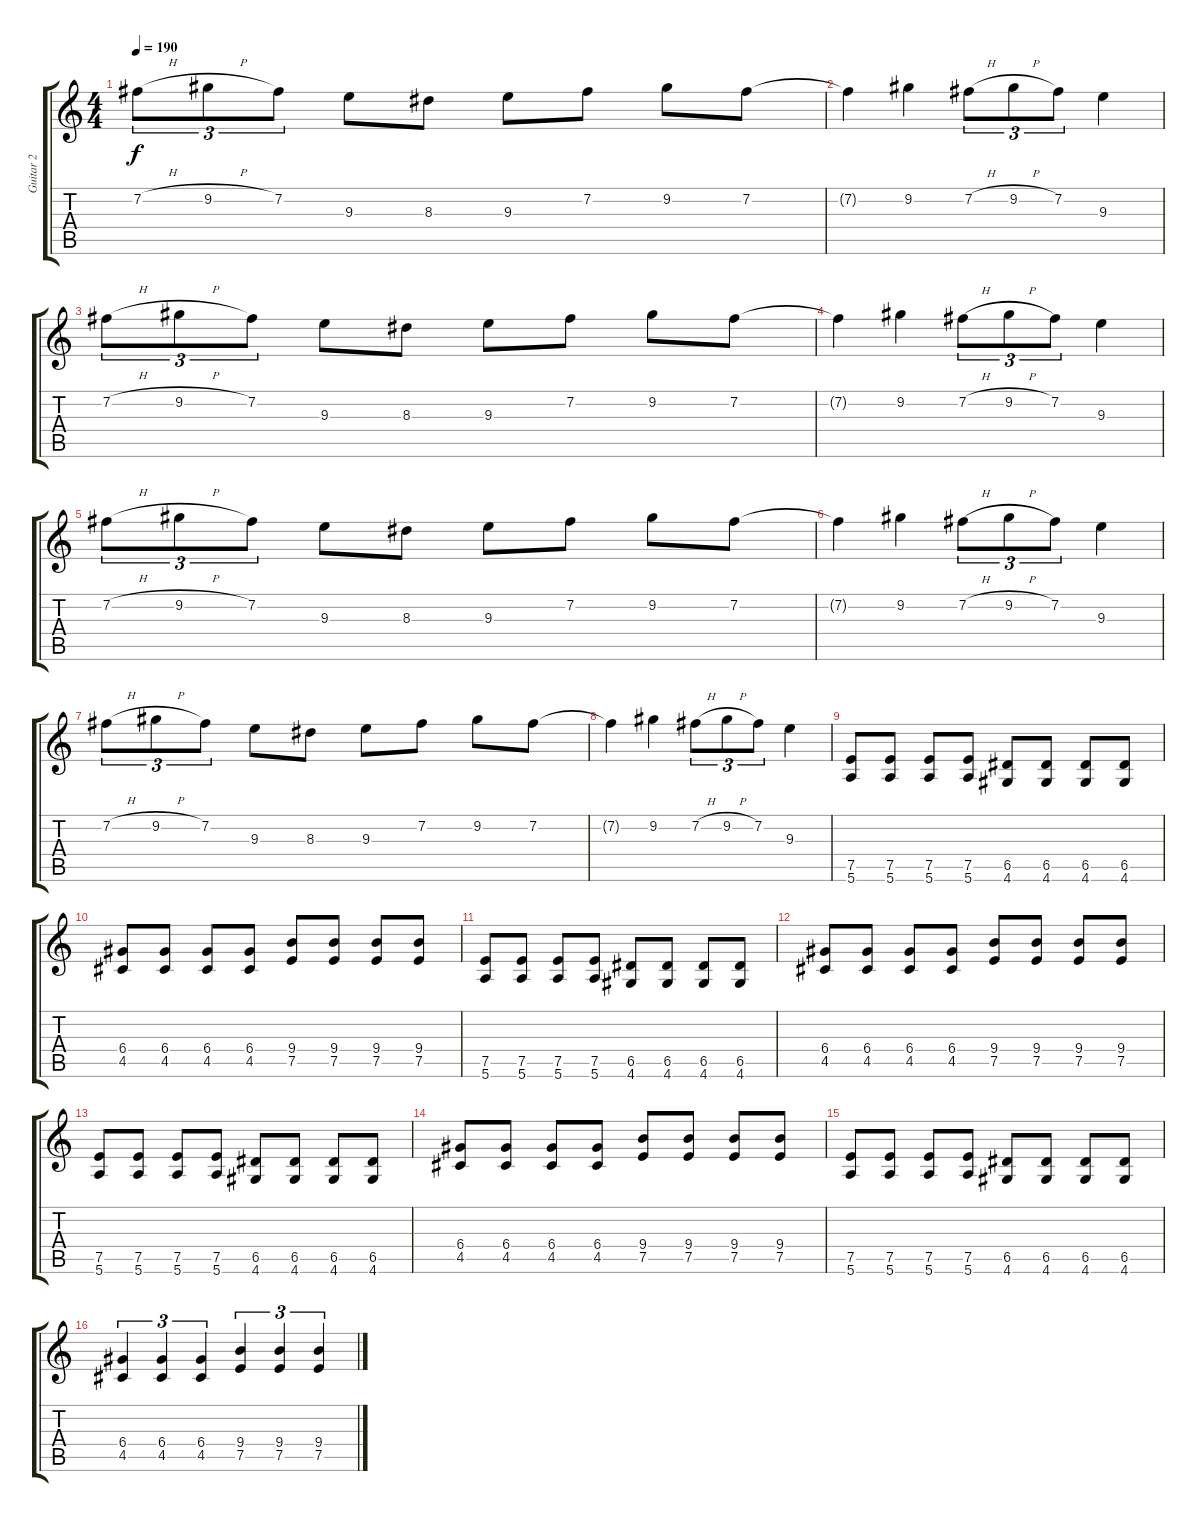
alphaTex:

\track ("Guitar 2" "Guitar 2") {instrument distortionguitar}
\staff {score tabs}
\tuning (E4 B3 G3 D3 A2 E2) {hide}
\ts (4 4)
\tempo 190
\clef g2
\ks c
7.2{h}.8{tu (3 2) dy f} 9.2{h}.8{tu (3 2)} 7.2.8{tu (3 2)} 9.3.8 8.3.8 9.3.8 7.2.8 9.2.8 7.2.8 |
7.2{t}.4 9.2.4 7.2{h}.8{tu (3 2)} 9.2{h}.8{tu (3 2)} 7.2.8{tu (3 2)} 9.3.4 |
7.2{h}.8{tu (3 2)} 9.2{h}.8{tu (3 2)} 7.2.8{tu (3 2)} 9.3.8 8.3.8 9.3.8 7.2.8 9.2.8 7.2.8 |
7.2{t}.4 9.2.4 7.2{h}.8{tu (3 2)} 9.2{h}.8{tu (3 2)} 7.2.8{tu (3 2)} 9.3.4 |
7.2{h}.8{tu (3 2)} 9.2{h}.8{tu (3 2)} 7.2.8{tu (3 2)} 9.3.8 8.3.8 9.3.8 7.2.8 9.2.8 7.2.8 |
7.2{t}.4 9.2.4 7.2{h}.8{tu (3 2)} 9.2{h}.8{tu (3 2)} 7.2.8{tu (3 2)} 9.3.4 |
7.2{h}.8{tu (3 2)} 9.2{h}.8{tu (3 2)} 7.2.8{tu (3 2)} 9.3.8 8.3.8 9.3.8 7.2.8 9.2.8 7.2.8 |
7.2{t}.4 9.2.4 7.2{h}.8{tu (3 2)} 9.2{h}.8{tu (3 2)} 7.2.8{tu (3 2)} 9.3.4 |
(7.5 5.6).8 (7.5 5.6).8 (7.5 5.6).8 (7.5 5.6).8 (6.5 4.6).8 (6.5 4.6).8 (6.5 4.6).8 (6.5 4.6).8 |
(6.4 4.5).8 (6.4 4.5).8 (6.4 4.5).8 (6.4 4.5).8 (9.4 7.5).8 (9.4 7.5).8 (9.4 7.5).8 (9.4 7.5).8 |
(7.5 5.6).8 (7.5 5.6).8 (7.5 5.6).8 (7.5 5.6).8 (6.5 4.6).8 (6.5 4.6).8 (6.5 4.6).8 (6.5 4.6).8 |
(6.4 4.5).8 (6.4 4.5).8 (6.4 4.5).8 (6.4 4.5).8 (9.4 7.5).8 (9.4 7.5).8 (9.4 7.5).8 (9.4 7.5).8 |
(7.5 5.6).8 (7.5 5.6).8 (7.5 5.6).8 (7.5 5.6).8 (6.5 4.6).8 (6.5 4.6).8 (6.5 4.6).8 (6.5 4.6).8 |
(6.4 4.5).8 (6.4 4.5).8 (6.4 4.5).8 (6.4 4.5).8 (9.4 7.5).8 (9.4 7.5).8 (9.4 7.5).8 (9.4 7.5).8 |
(7.5 5.6).8 (7.5 5.6).8 (7.5 5.6).8 (7.5 5.6).8 (6.5 4.6).8 (6.5 4.6).8 (6.5 4.6).8 (6.5 4.6).8 |
(6.4 4.5).4{tu (3 2)} (6.4 4.5).4{tu (3 2)} (6.4 4.5).4{tu (3 2)} (9.4 7.5).4{tu (3 2)} (9.4 7.5).4{tu (3 2)} (9.4 7.5).4{tu (3 2)}
